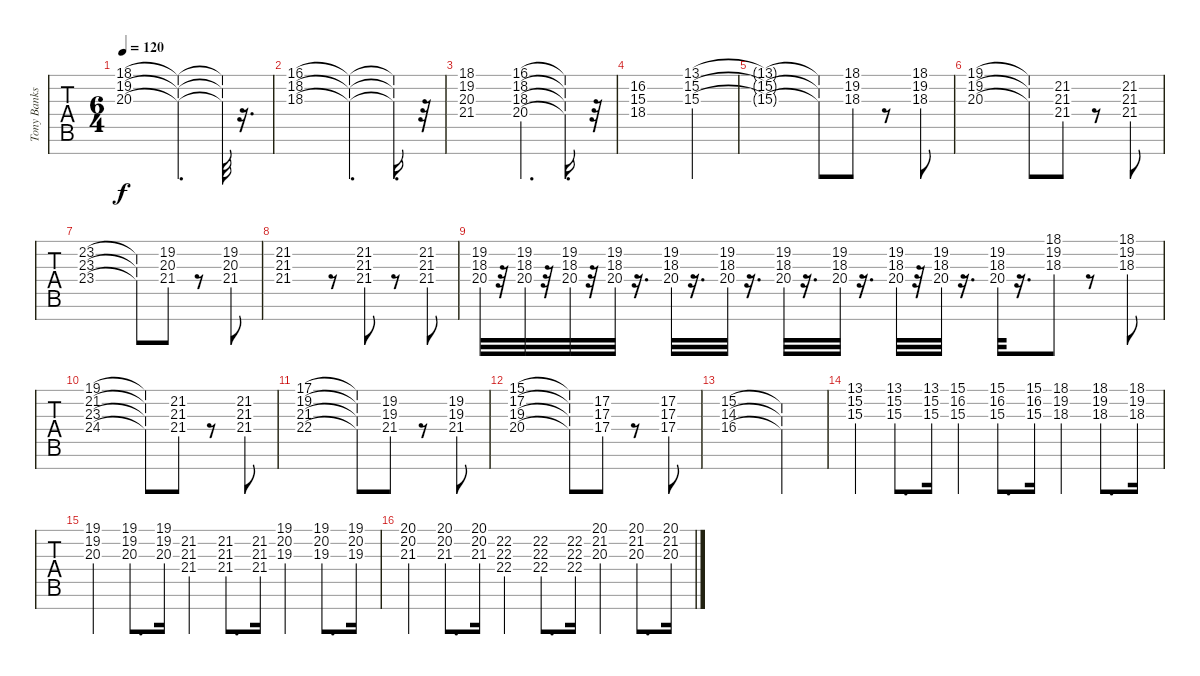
\track ("Tony Banks" "Tony Banks") {instrument stringensemble1}
\staff {tabs}
\tuning (E4 B3 G3 D3 A2 E2 B1) {hide}
\ts (6 4)
\tempo 120
\clef g2
\ks c
(18.1 19.2 20.3).1{dy f} (18.1{t} 19.2{t} 20.3{t}).4{d} (18.1{t} 19.2{t} 20.3{t}).32 r.16{d} |
(16.1 18.2 18.3).1 (16.1{t} 18.2{t} 18.3{t}).4{d} (16.1{t} 18.2{t} 18.3{t}).16{d} r.32 |
(18.1 19.2 20.3 21.4).1 (16.1 18.2 18.3 20.4).4{d} (16.1{t} 18.2{t} 18.3{t} 20.4{t}).16{d} r.32 |
(16.2 15.3 18.4).1 (13.1 15.2 15.3).2 |
(13.1{t} 15.2{t} 15.3{t}).1 (13.1{t} 15.2{t} 15.3{t}).8 (18.1 19.2 18.3).8 r.8 (18.1 19.2 18.3).8 |
(19.1 19.2 20.3).1 (19.1{t} 19.2{t} 20.3{t}).8 (21.2 21.3 21.4).8 r.8 (21.2 21.3 21.4).8 |
(23.2 23.3 23.4).1 (23.2{t} 23.3{t} 23.4{t}).8 (19.2 20.3 21.4).8 r.8 (19.2 20.3 21.4).8 |
(21.2 21.3 21.4).1 r.8 (21.2 21.3 21.4).8 r.8 (21.2 21.3 21.4).8 |
(19.2 18.3 20.4).32 r.32 (19.2 18.3 20.4).32 r.32 (19.2 18.3 20.4).32 r.32 (19.2 18.3 20.4).32 r.16{d} (19.2 18.3 20.4).32 r.16{d} (19.2 18.3 20.4).32 r.16{d} (19.2 18.3 20.4).32 r.16{d} (19.2 18.3 20.4).32 r.16{d} (19.2 18.3 20.4).32 r.32 (19.2 18.3 20.4).32 r.16{d} (19.2 18.3 20.4).32 r.16{d} (18.1 19.2 18.3).8 r.8 (18.1 19.2 18.3).8 |
(19.1 21.2 23.3 24.4).1 (19.1{t} 21.2{t} 23.3{t} 24.4{t}).8 (21.2 21.3 21.4).8 r.8 (21.2 21.3 21.4).8 |
(17.1 19.2 21.3 22.4).1 (17.1{t} 19.2{t} 21.3{t} 22.4{t}).8 (19.2 19.3 21.4).8 r.8 (19.2 19.3 21.4).8 |
(15.1 17.2 19.3 20.4).1 (15.1{t} 17.2{t} 19.3{t} 20.4{t}).8 (17.2 17.3 17.4).8 r.8 (17.2 17.3 17.4).8 |
(15.2 14.3 16.4).1 (15.2{t} 14.3{t} 16.4{t}).2 |
(13.1 15.2 15.3).4 (13.1 15.2 15.3).8{d} (13.1 15.2 15.3).16 (15.1 16.2 15.3).4 (15.1 16.2 15.3).8{d} (15.1 16.2 15.3).16 (18.1 19.2 18.3).4 (18.1 19.2 18.3).8{d} (18.1 19.2 18.3).16 |
(19.1 19.2 20.3).4 (19.1 19.2 20.3).8{d} (19.1 19.2 20.3).16 (21.2 21.3 21.4).4 (21.2 21.3 21.4).8{d} (21.2 21.3 21.4).16 (19.1 20.2 19.3).4 (19.1 20.2 19.3).8{d} (19.1 20.2 19.3).16 |
(20.1 20.2 21.3).4 (20.1 20.2 21.3).8{d} (20.1 20.2 21.3).16 (22.2 22.3 22.4).4 (22.2 22.3 22.4).8{d} (22.2 22.3 22.4).16 (20.1 21.2 20.3).4 (20.1 21.2 20.3).8{d} (20.1 21.2 20.3).16
